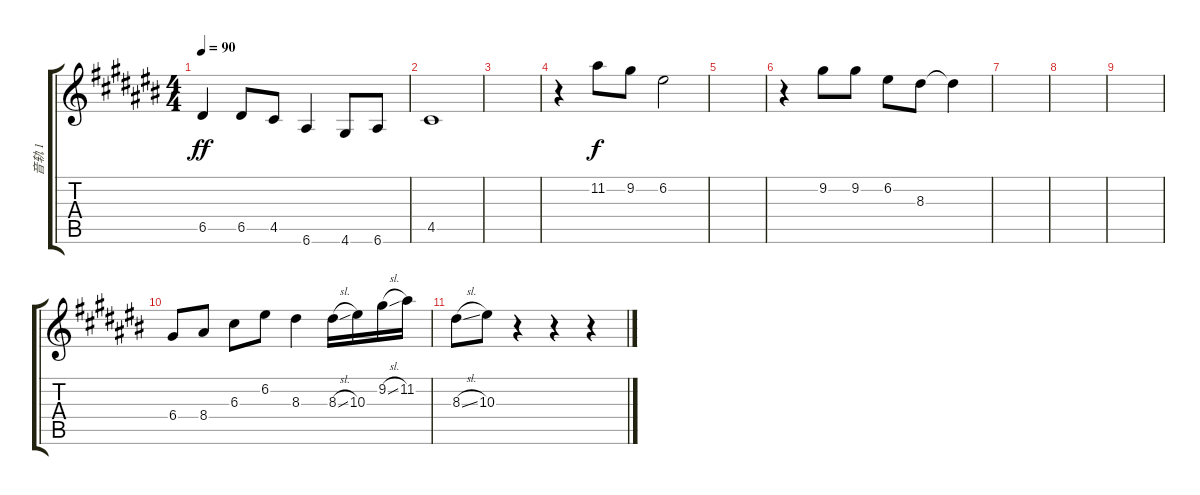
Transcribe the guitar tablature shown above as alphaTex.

\track ("音轨 1" "音轨 1") {instrument acousticguitarsteel}
\staff {score tabs}
\tuning (E4 B3 G3 D3 A2 E2) {hide}
\ts (4 4)
\tempo 90
\clef g2
\ks c#
6.5.4{dy ff} 6.5.8 4.5.8 6.6.4 4.6.8 6.6.8 |
4.5.1 |
|
r.4 11.2.8{dy f} 9.2.8 6.2.2 |
|
r.4 9.2.8 9.2.8 6.2.8 8.3.8 8.3{t}.4 |
|
|
|
6.4.8 8.4.8 6.3.8 6.2.8 8.3.4 8.3{sl}.16 10.3.16 9.2{sl}.16 11.2.16 |
8.3{sl}.8 10.3.8 r.4 r.4 r.4
